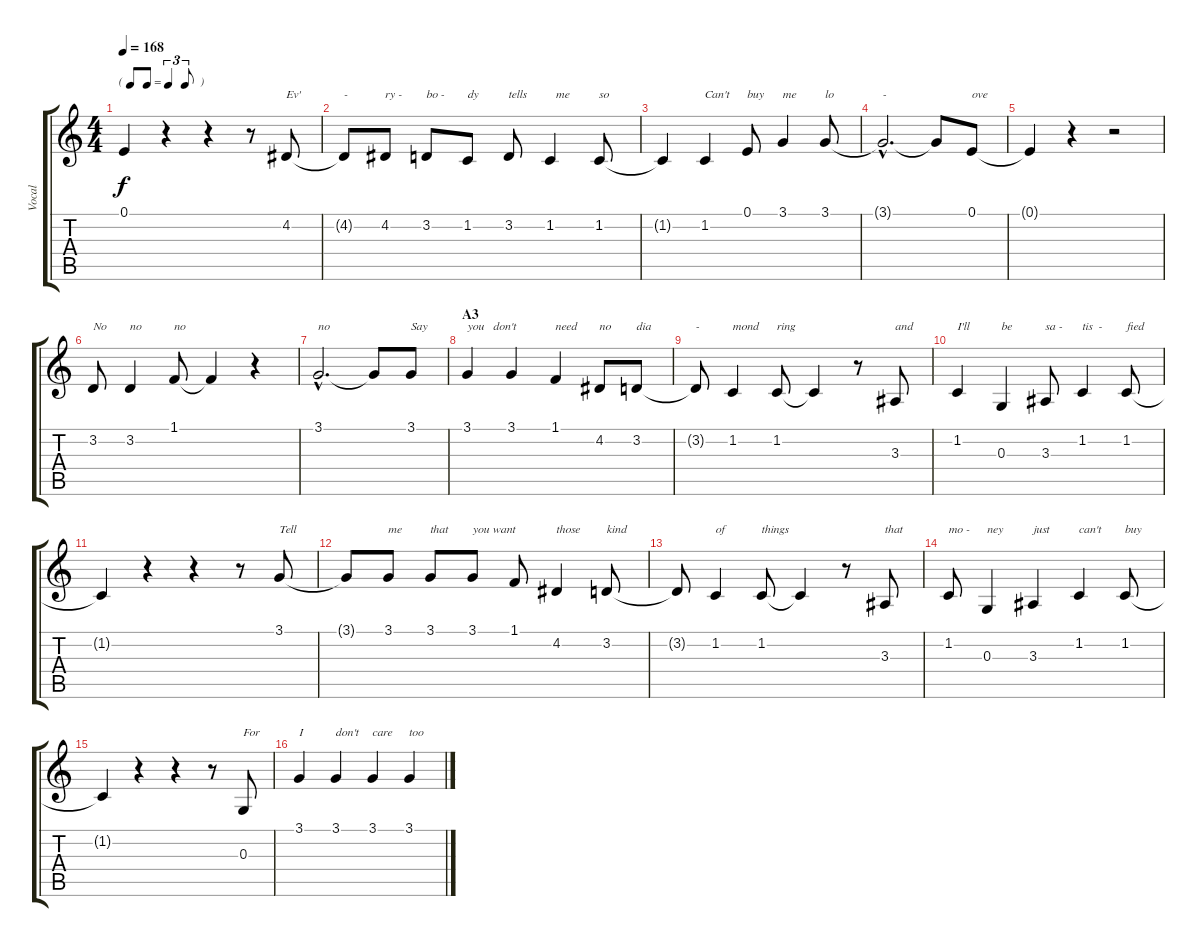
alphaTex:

\track ("Vocal" "Vocal") {instrument lead2sawtooth}
\staff {score tabs}
\tuning (E4 B3 G3 D3 A2 E2) {hide}
\ts (4 4)
\tf triplet8th
\tempo 168
\clef g2
\ks c
0.1{t}.4{dy f} r.4 r.4 r.8 4.2.8{txt "Ev'"} |
4.2{t}.8{txt "-"} 4.2.8{txt "ry -"} 3.2.8{txt "bo - "} 1.2.8{txt "dy"} 3.2.8{txt "tells"} 1.2.4{txt "  me"} 1.2.8{txt "so"} |
1.2{t}.4 1.2.4{txt "Can't"} 0.1.8{txt "buy"} 3.1.4{txt "me"} 3.1.8{txt "lo"} |
3.1{hac t}.2{d txt "-"} 3.1{t}.8 0.1.8{txt "ove"} |
0.1{t}.4 r.4 r.2 |
3.2.8{txt "No"} 3.2.4{txt "no"} 1.1.8{txt "no"} 1.1{t}.4 r.4 |
3.1{hac}.2{d txt "no"} 3.1{t}.8 3.1.8{txt "Say"} |
\section ("" "A3")
3.1.4{txt "you   don't"} 3.1.4 1.1.4{txt "need"} 4.2.8{txt "no"} 3.2.8{txt "dia"} |
3.2{t}.8{txt "-"} 1.2.4{txt "mond"} 1.2.8{txt "ring"} 1.2{t}.4 r.8 3.3.8{txt "and"} |
1.2.4{txt "I'll"} 0.3.4{txt "be"} 3.3.8{txt "sa -"} 1.2.4{txt "tis  -"} 1.2.8{txt "fied"} |
1.2{t}.4 r.4 r.4 r.8 3.1.8{txt "Tell"} |
3.1{t}.8 3.1.8{txt "me"} 3.1.8{txt "that"} 3.1.8{txt "you want"} 1.1.8 4.2.4{txt "those"} 3.2.8{txt "kind"} |
3.2{t}.8 1.2.4{txt "of"} 1.2.8{txt "things"} 1.2{t}.4 r.8 3.3.8{txt "that"} |
1.2.8{txt "mo -"} 0.3.4{txt "ney"} 3.3.4{txt "just"} 1.2.4{txt "can't"} 1.2.8{txt "buy"} |
1.2{t}.4 r.4 r.4 r.8 0.3.8{txt "For"} |
3.1.4{txt "I"} 3.1.4{txt "don't"} 3.1.4{txt "care"} 3.1.4{txt "too"}
